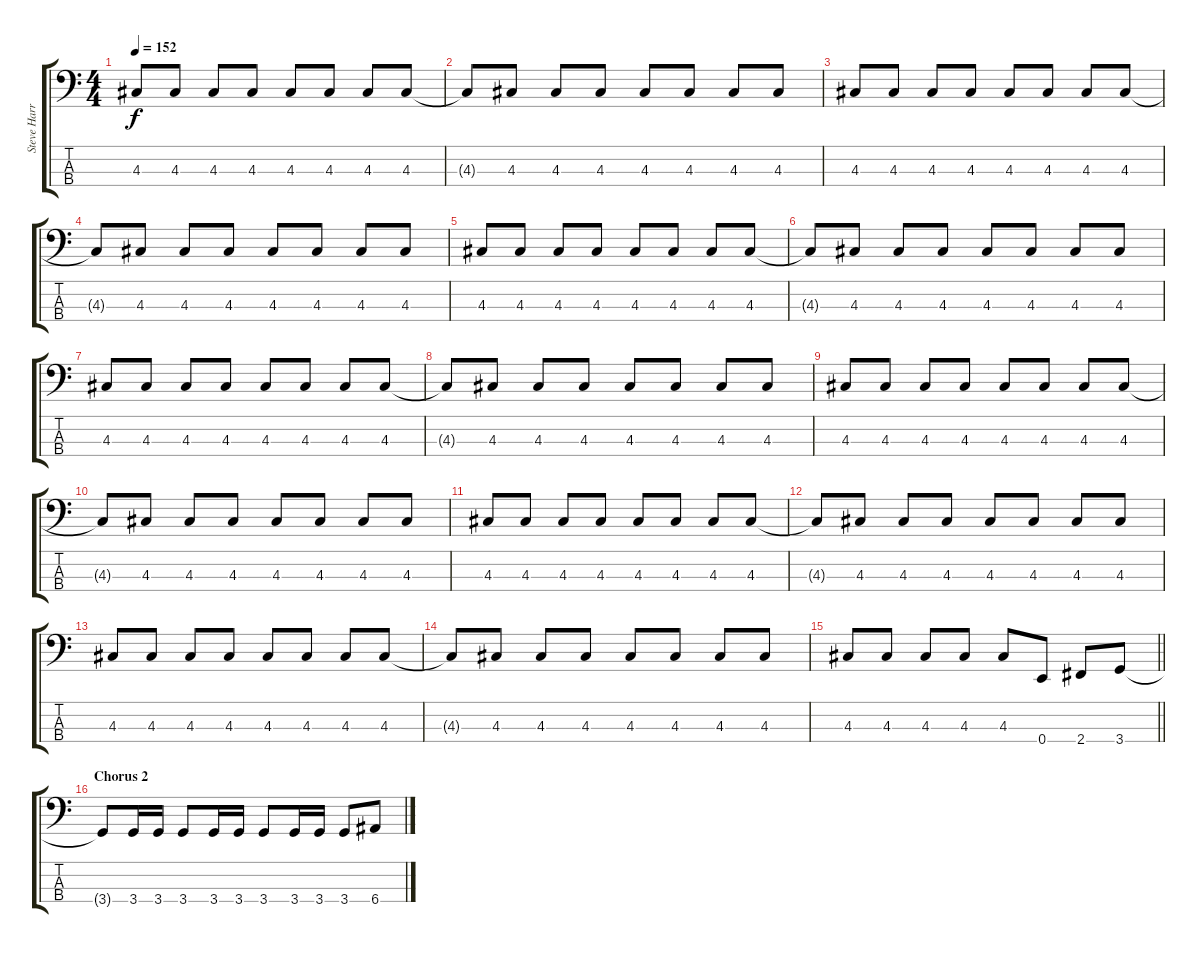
\track ("Steve Harris" "Steve Harr") {instrument electricbassfinger}
\staff {score tabs}
\tuning (G2 D2 A1 E1) {hide}
\ts (4 4)
\tempo 152
\clef f4
\ks c
4.3.8{dy f} 4.3.8 4.3.8 4.3.8 4.3.8 4.3.8 4.3.8 4.3.8 |
4.3{t}.8 4.3.8 4.3.8 4.3.8 4.3.8 4.3.8 4.3.8 4.3.8 |
4.3.8 4.3.8 4.3.8 4.3.8 4.3.8 4.3.8 4.3.8 4.3.8 |
4.3{t}.8 4.3.8 4.3.8 4.3.8 4.3.8 4.3.8 4.3.8 4.3.8 |
4.3.8 4.3.8 4.3.8 4.3.8 4.3.8 4.3.8 4.3.8 4.3.8 |
4.3{t}.8 4.3.8 4.3.8 4.3.8 4.3.8 4.3.8 4.3.8 4.3.8 |
4.3.8 4.3.8 4.3.8 4.3.8 4.3.8 4.3.8 4.3.8 4.3.8 |
4.3{t}.8 4.3.8 4.3.8 4.3.8 4.3.8 4.3.8 4.3.8 4.3.8 |
4.3.8 4.3.8 4.3.8 4.3.8 4.3.8 4.3.8 4.3.8 4.3.8 |
4.3{t}.8 4.3.8 4.3.8 4.3.8 4.3.8 4.3.8 4.3.8 4.3.8 |
4.3.8 4.3.8 4.3.8 4.3.8 4.3.8 4.3.8 4.3.8 4.3.8 |
4.3{t}.8 4.3.8 4.3.8 4.3.8 4.3.8 4.3.8 4.3.8 4.3.8 |
4.3.8 4.3.8 4.3.8 4.3.8 4.3.8 4.3.8 4.3.8 4.3.8 |
4.3{t}.8 4.3.8 4.3.8 4.3.8 4.3.8 4.3.8 4.3.8 4.3.8 |
\barLineRight lightlight
4.3.8 4.3.8 4.3.8 4.3.8 4.3.8 0.4.8 2.4.8 3.4.8 |
\section ("" "Chorus 2")
3.4{t}.8 3.4.16 3.4.16 3.4.8 3.4.16 3.4.16 3.4.8 3.4.16 3.4.16 3.4.8 6.4.8
